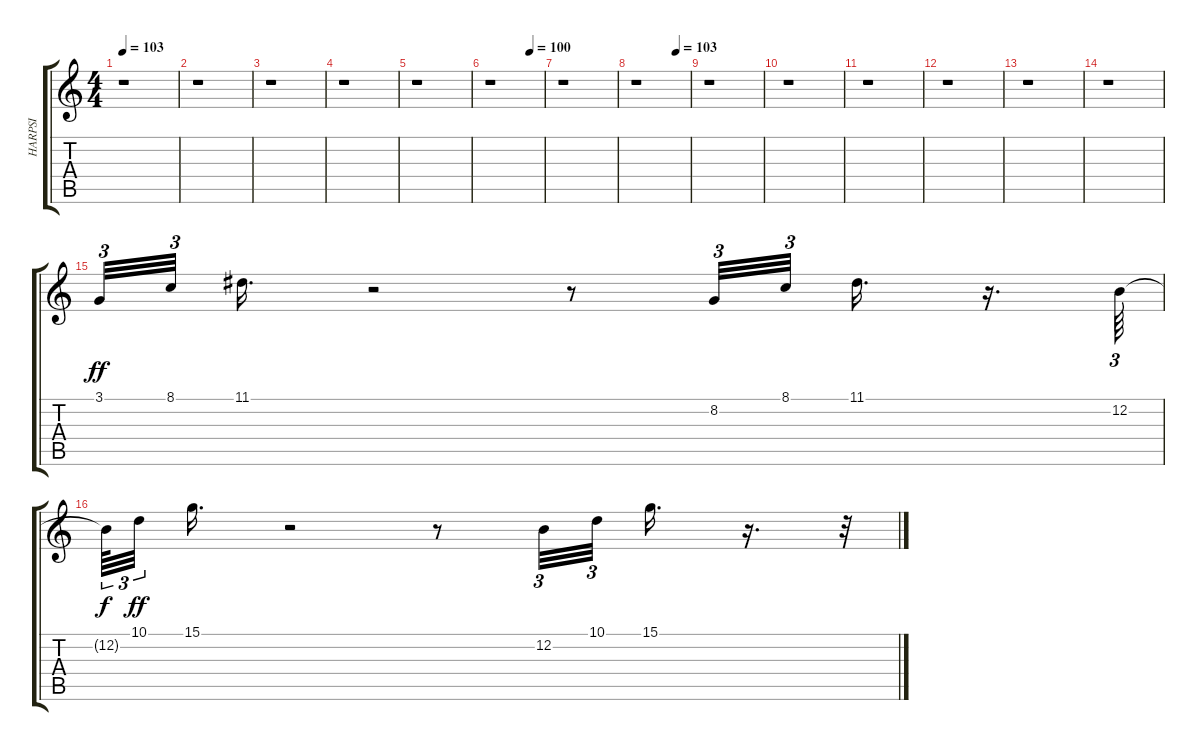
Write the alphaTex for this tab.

\track ("HARPSI" "HARPSI") {instrument harpsichord}
\staff {score tabs}
\tuning (E4 B3 G3 D3 A2 E2) {hide}
\ts (4 4)
\tempo 103
\clef g2
\ks c
r.1{dy f} |
r.1 |
r.1 |
r.1 |
r.1 |
\tempo (100 0.75)
r.1 |
r.1 |
\tempo (103 0.75)
r.1 |
r.1 |
r.1 |
r.1 |
r.1 |
r.1 |
r.1 |
3.1.32{tu (3 2) dy ff} 8.1.32{tu (3 2)} 11.1.16{d} r.2 r.8 8.2.32{tu (3 2)} 8.1.32{tu (3 2)} 11.1.16{d} r.16{d} 12.2.64{tu (3 2)} |
12.2{t}.64{tu (3 2) dy f} 10.1.32{tu (3 2) dy ff} 15.1.16{d} r.2 r.8 12.2.32{tu (3 2)} 10.1.32{tu (3 2)} 15.1.16{d} r.16{d} r.32{tu (3 2)}
